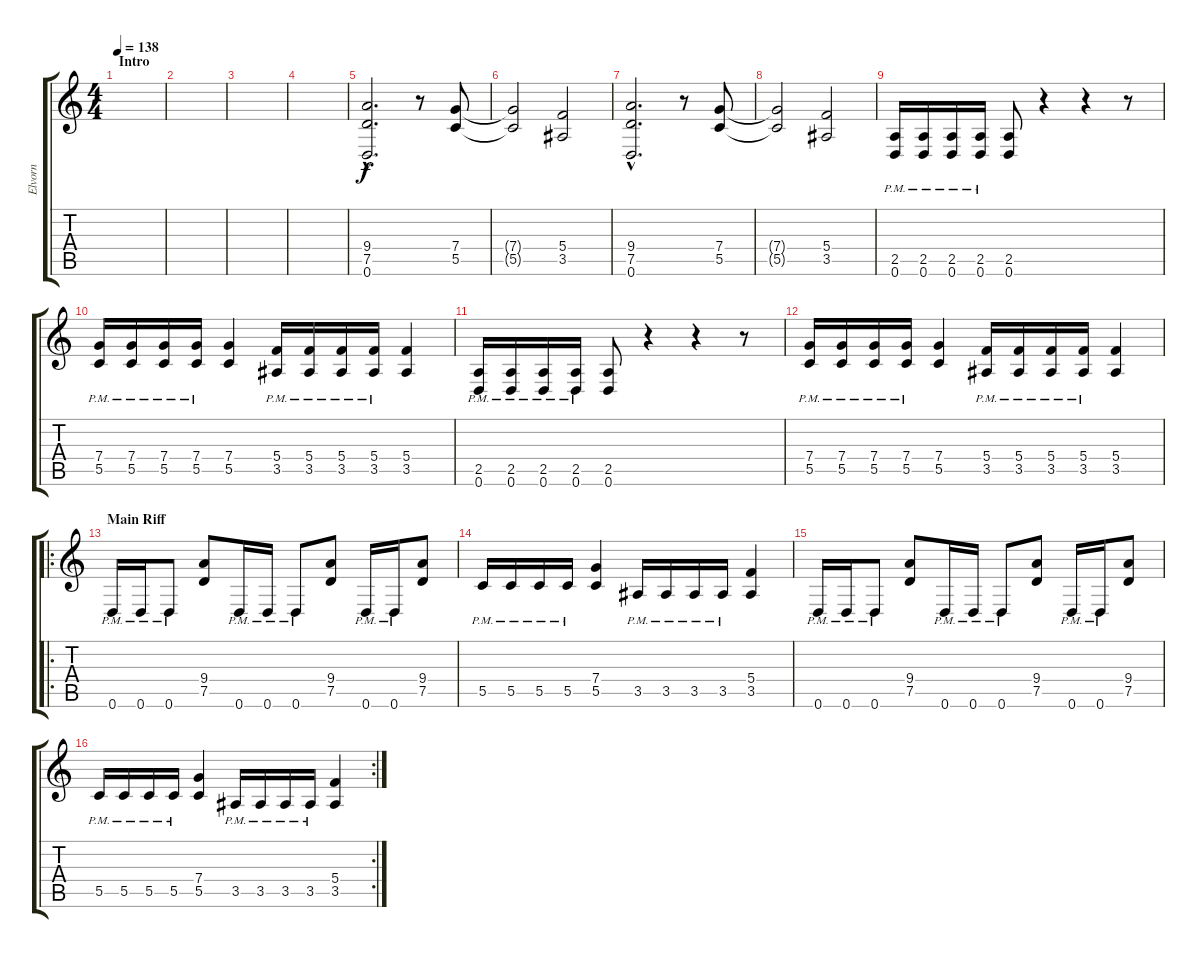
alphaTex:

\track ("Elvorn" "Elvorn") {instrument distortionguitar}
\staff {score tabs}
\tuning (D4 A3 F3 C3 G2 D2) {hide}
\ts (4 4)
\section ("" "Intro")
\tempo 138
\clef g2
\ks c
|
|
|
|
(9.4{hac} 7.5{hac} 0.6{hac}).2{d} r.8 (7.4 5.5).8 |
(7.4{t} 5.5{t}).2 (5.4 3.5).2 |
(9.4{hac} 7.5{hac} 0.6{hac}).2{d} r.8 (7.4 5.5).8 |
(7.4{t} 5.5{t}).2 (5.4 3.5).2 |
(2.5{pm} 0.6{pm}).16 (2.5{pm} 0.6{pm}).16 (2.5{pm} 0.6{pm}).16 (2.5{pm} 0.6{pm}).16 (2.5 0.6).8 r.4 r.4 r.8 |
(7.4{pm} 5.5{pm}).16 (7.4{pm} 5.5{pm}).16 (7.4{pm} 5.5{pm}).16 (7.4{pm} 5.5{pm}).16 (7.4 5.5).4 (5.4{pm} 3.5{pm}).16 (5.4{pm} 3.5{pm}).16 (5.4{pm} 3.5{pm}).16 (5.4{pm} 3.5{pm}).16 (5.4 3.5).4 |
(2.5{pm} 0.6{pm}).16 (2.5{pm} 0.6{pm}).16 (2.5{pm} 0.6{pm}).16 (2.5{pm} 0.6{pm}).16 (2.5 0.6).8 r.4 r.4 r.8 |
(7.4{pm} 5.5{pm}).16 (7.4{pm} 5.5{pm}).16 (7.4{pm} 5.5{pm}).16 (7.4{pm} 5.5{pm}).16 (7.4 5.5).4 (5.4{pm} 3.5{pm}).16 (5.4{pm} 3.5{pm}).16 (5.4{pm} 3.5{pm}).16 (5.4{pm} 3.5{pm}).16 (5.4 3.5).4 |
\ro
\section ("" "Main Riff")
0.6{pm}.16 0.6{pm}.16 0.6{pm}.8 (9.4 7.5).8 0.6{pm}.16 0.6{pm}.16 0.6{pm}.8 (9.4 7.5).8 0.6{pm}.16 0.6{pm}.16 (9.4 7.5).8 |
5.5{pm}.16 5.5{pm}.16 5.5{pm}.16 5.5{pm}.16 (7.4 5.5).4 3.5{pm}.16 3.5{pm}.16 3.5{pm}.16 3.5{pm}.16 (5.4 3.5).4 |
0.6{pm}.16 0.6{pm}.16 0.6{pm}.8 (9.4 7.5).8 0.6{pm}.16 0.6{pm}.16 0.6{pm}.8 (9.4 7.5).8 0.6{pm}.16 0.6{pm}.16 (9.4 7.5).8 |
\rc 2
5.5{pm}.16 5.5{pm}.16 5.5{pm}.16 5.5{pm}.16 (7.4 5.5).4 3.5{pm}.16 3.5{pm}.16 3.5{pm}.16 3.5{pm}.16 (5.4 3.5).4
